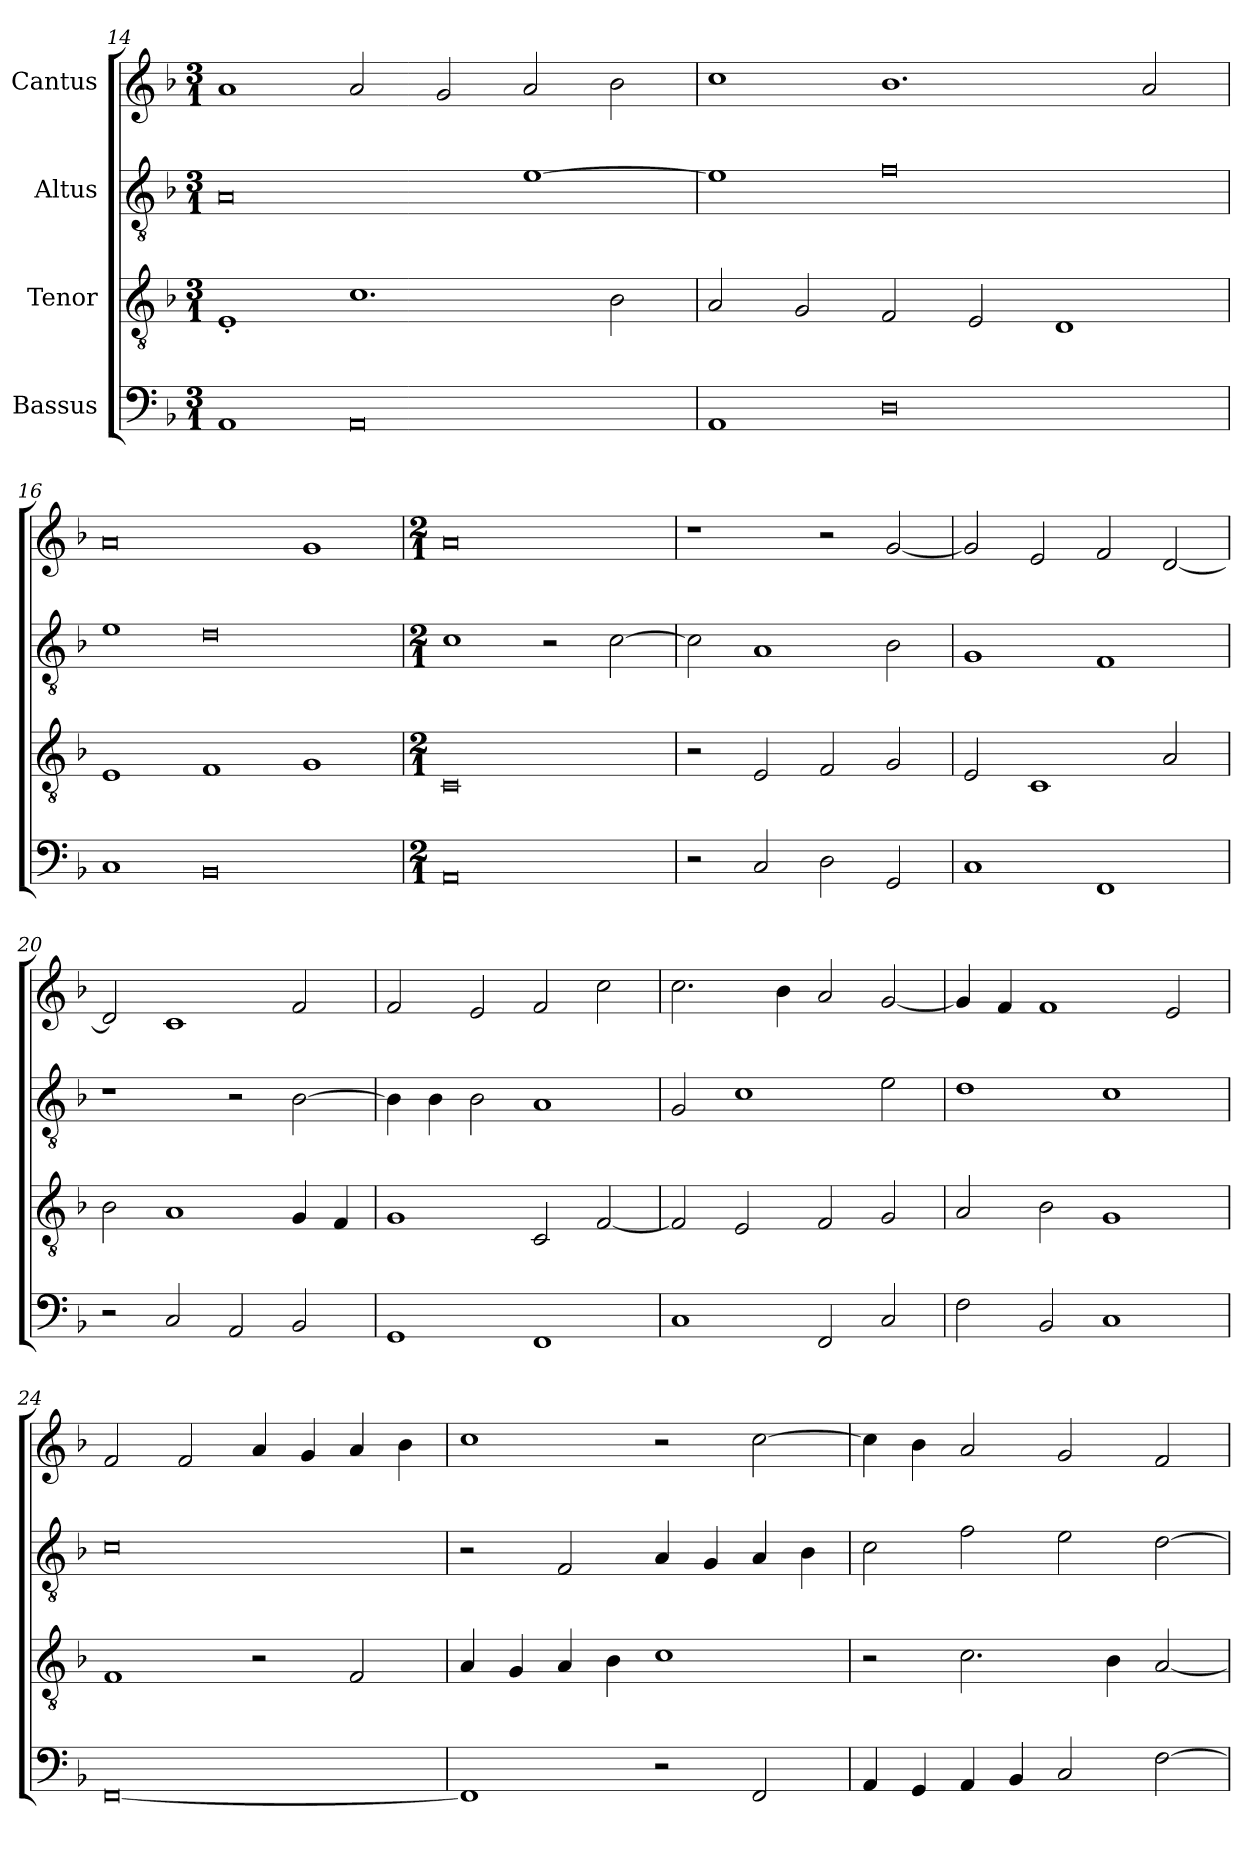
**kern	**kern	**kern	**kern
*part4	*part3	*part2	*part1
*staff4	*staff3	*staff2	*staff1
*I"Bassus	*I"Tenor	*I"Altus	*I"Cantus
!!LO:LB:g=z
*clefF4	*clefGv2	*clefGv2	*clefG2
*	*ITrd7c12	*ITrd7c12	*
*k[b-]	*k[b-]	*k[b-]	*k[b-]
*F:	*F:	*F:	*F:
*M3/1	*M3/1	*M3/1	*M3/1
=14	=14	=14	=14
1AAi	1EE'i	0AAi	1ai
0AAi	1.Ci	.	2ai/
.	.	.	2gi/
.	.	[>1Ei	2ai/
.	2BB-i\	.	2b-i\
=15	=15	=15	=15
1AAi	2AAi/	1Ei]	1cci
.	2GGi/	.	.
0Di	2FFi/	0Fi	1.b-i
.	2EEi/	.	.
.	1DDi	.	.
.	.	.	2ai/
=16	=16	=16	=16
1Ci	1EEi	1Ei	0ai
0BB-i	1FFi	0Di	.
.	1GGi	.	1gi
=17	=17	=17	=17
*M2/1	*M2/1	*M2/1	*M2/1
0AAi	0CCi	1Ci	0ai
.	.	2r	.
.	.	[>2Ci\	.
=18	=18	=18	=18
2r	2r	2Ci\]	1r
2Ci/	2EEi/	1AAi	.
2Di\	2FFi/	.	2r
2GGi/	2GGi/	2BB-i\	[<2gi/
!!LO:LB:g=z
=19	=19	=19	=19
1Ci	2EEi/	1GGi	2gi/]
.	1CCi	.	2ei/
1FFi	.	1FFi	2fi/
.	2AAi/	.	[<2di/
=20	=20	=20	=20
2r	2BB-i\	1r	2di/]
2Ci/	1AAi	.	1ci
2AAi/	.	2r	.
2BB-i/	4GGi/	[>2BB-i\	2fi/
.	4FFi/	.	.
=21	=21	=21	=21
1GGi	1GGi	4BB-i\]	2fi/
.	.	4BB-i\	.
.	.	2BB-i\	2ei/
1FFi	2CCi/	1AAi	2fi/
.	[<2FFi/	.	2cci\
=22	=22	=22	=22
1Ci	2FFi/]	2GGi/	2.cci\
.	2EEi/	1Ci	.
.	.	.	4b-i\
2FFi/	2FFi/	.	2ai/
2Ci/	2GGi/	2Ei\	[<2gi/
=23	=23	=23	=23
2Fi\	2AAi/	1Di	4gi/]
.	.	.	4fi/
2BB-i/	2BB-i\	.	1fi
1Ci	1GGi	1Ci	.
.	.	.	2ei/
!!LO:PB:g=z
=24	=24	=24	=24
[<0FFi	1FFi	0Ci	2fi/
.	.	.	2fi/
.	2r	.	4ai/
.	.	.	4gi/
.	2FFi/	.	4ai/
.	.	.	4b-i\
=25	=25	=25	=25
1FFi]	4AAi/	2r	1cci
.	4GGi/	.	.
.	4AAi/	2FFi/	.
.	4BB-i\	.	.
2r	1Ci	4AAi/	2r
.	.	4GGi/	.
2FFi/	.	4AAi/	[>2cci\
.	.	4BB-i\	.
=26	=26	=26	=26
4AAi/	2r	2Ci\	4cci\]
4GGi/	.	.	4b-i\
4AAi/	2.Ci\	2Fi\	2ai/
4BB-i/	.	.	.
2Ci/	.	2Ei\	2gi/
.	4BB-i\	.	.
[>2Fi\	[<2AAi/	[>2Di\	2fi/
=	=	=	=
*-	*-	*-	*-
